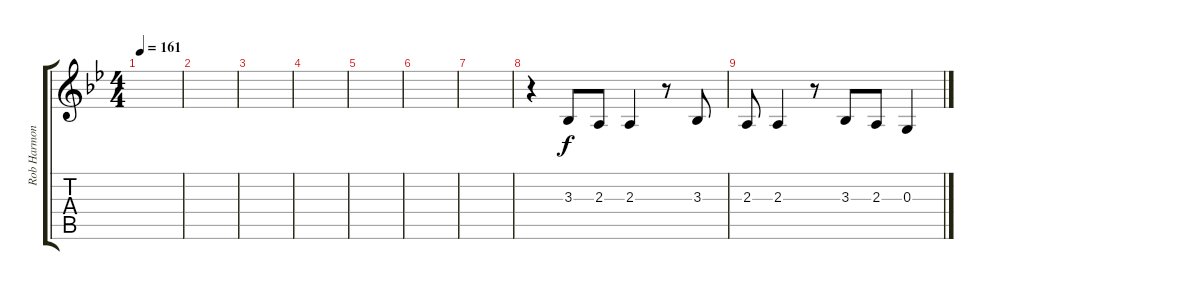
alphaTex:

\track ("Rob Harmonies" "Rob Harmon") {instrument brightacousticpiano}
\staff {score tabs}
\tuning (E4 B3 G3 D3 A2 E2) {hide}
\ts (4 4)
\tempo 161
\clef g2
\ks bb
|
|
|
|
|
|
|
r.4 3.3.8 2.3.8 2.3.4 r.8 3.3.8 |
2.3.8 2.3.4 r.8 3.3.8 2.3.8 0.3.4
